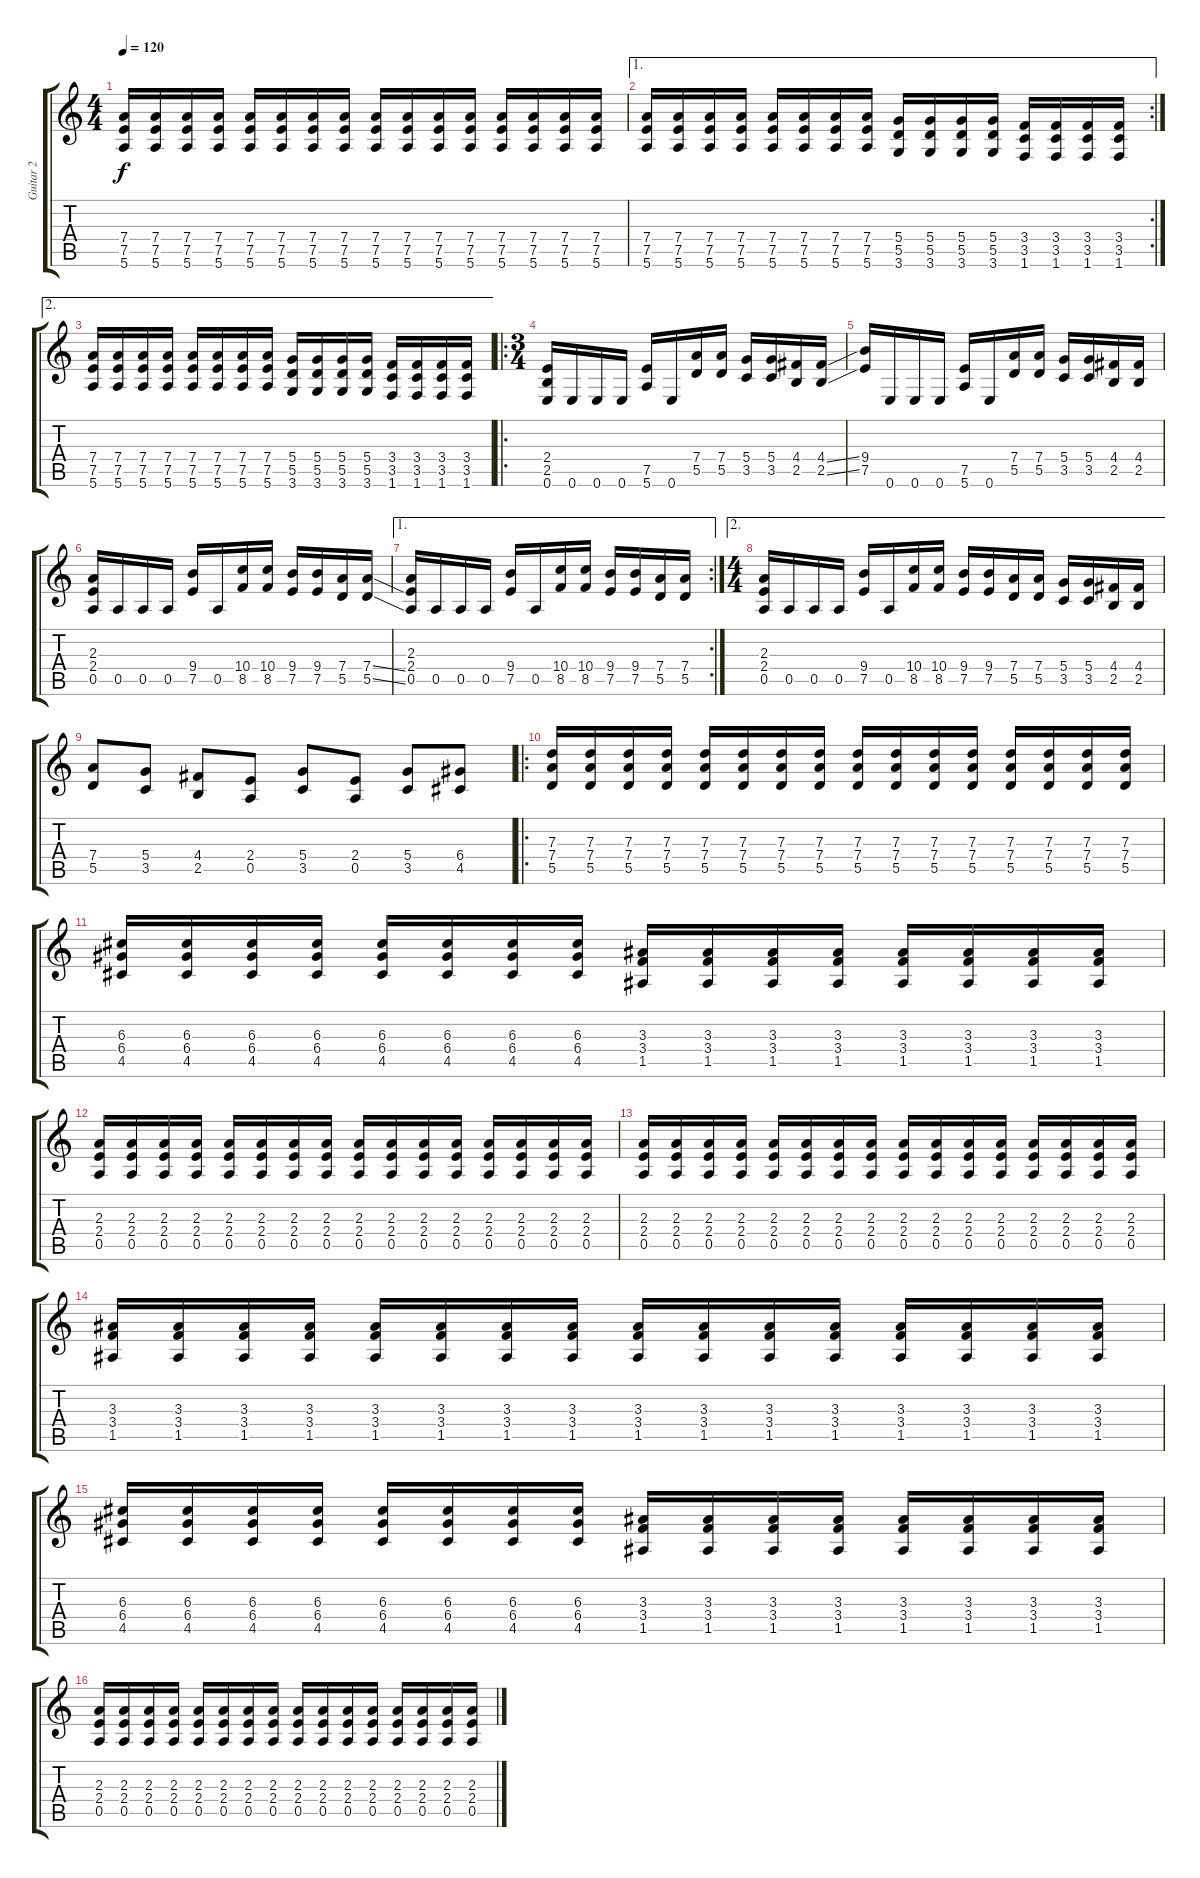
\track ("Guitar 2" "Guitar 2") {instrument overdrivenguitar}
\staff {score tabs}
\tuning (E4 B3 G3 D3 A2 E2) {hide}
\ts (4 4)
\tempo 120
\clef g2
\ks c
(7.4 7.5 5.6).16{dy f} (7.4 7.5 5.6).16 (7.4 7.5 5.6).16 (7.4 7.5 5.6).16 (7.4 7.5 5.6).16 (7.4 7.5 5.6).16 (7.4 7.5 5.6).16 (7.4 7.5 5.6).16 (7.4 7.5 5.6).16 (7.4 7.5 5.6).16 (7.4 7.5 5.6).16 (7.4 7.5 5.6).16 (7.4 7.5 5.6).16 (7.4 7.5 5.6).16 (7.4 7.5 5.6).16 (7.4 7.5 5.6).16 |
\ae 1
\rc 2
(7.4 7.5 5.6).16 (7.4 7.5 5.6).16 (7.4 7.5 5.6).16 (7.4 7.5 5.6).16 (7.4 7.5 5.6).16 (7.4 7.5 5.6).16 (7.4 7.5 5.6).16 (7.4 7.5 5.6).16 (5.4 5.5 3.6).16 (5.4 5.5 3.6).16 (5.4 5.5 3.6).16 (5.4 5.5 3.6).16 (3.4 3.5 1.6).16 (3.4 3.5 1.6).16 (3.4 3.5 1.6).16 (3.4 3.5 1.6).16 |
\ae 2
(7.4 7.5 5.6).16 (7.4 7.5 5.6).16 (7.4 7.5 5.6).16 (7.4 7.5 5.6).16 (7.4 7.5 5.6).16 (7.4 7.5 5.6).16 (7.4 7.5 5.6).16 (7.4 7.5 5.6).16 (5.4 5.5 3.6).16 (5.4 5.5 3.6).16 (5.4 5.5 3.6).16 (5.4 5.5 3.6).16 (3.4 3.5 1.6).16 (3.4 3.5 1.6).16 (3.4 3.5 1.6).16 (3.4 3.5 1.6).16 |
\ro
\ts (3 4)
(2.4 2.5 0.6).16 0.6.16 0.6.16 0.6.16 (7.5 5.6).16 0.6.16 (7.4 5.5).16 (7.4 5.5).16 (5.4 3.5).16 (5.4 3.5).16 (4.4 2.5).16 (4.4{ss} 2.5{ss}).16 |
(9.4 7.5).16 0.6.16 0.6.16 0.6.16 (7.5 5.6).16 0.6.16 (7.4 5.5).16 (7.4 5.5).16 (5.4 3.5).16 (5.4 3.5).16 (4.4 2.5).16 (4.4 2.5).16 |
(2.3 2.4 0.5).16 0.5.16 0.5.16 0.5.16 (9.4 7.5).16 0.5.16 (10.4 8.5).16 (10.4 8.5).16 (9.4 7.5).16 (9.4 7.5).16 (7.4 5.5).16 (7.4{ss} 5.5{ss}).16 |
\ae 1
\rc 2
(2.3 2.4 0.5).16 0.5.16 0.5.16 0.5.16 (9.4 7.5).16 0.5.16 (10.4 8.5).16 (10.4 8.5).16 (9.4 7.5).16 (9.4 7.5).16 (7.4 5.5).16 (7.4 5.5).16 |
\ae 2
\ts (4 4)
(2.3 2.4 0.5).16 0.5.16 0.5.16 0.5.16 (9.4 7.5).16 0.5.16 (10.4 8.5).16 (10.4 8.5).16 (9.4 7.5).16 (9.4 7.5).16 (7.4 5.5).16 (7.4 5.5).16 (5.4 3.5).16 (5.4 3.5).16 (4.4 2.5).16 (4.4 2.5).16 |
(7.4 5.5).8 (5.4 3.5).8 (4.4 2.5).8 (2.4 0.5).8 (5.4 3.5).8 (2.4 0.5).8 (5.4 3.5).8 (6.4 4.5).8 |
\ro
(7.3 7.4 5.5).16 (7.3 7.4 5.5).16 (7.3 7.4 5.5).16 (7.3 7.4 5.5).16 (7.3 7.4 5.5).16 (7.3 7.4 5.5).16 (7.3 7.4 5.5).16 (7.3 7.4 5.5).16 (7.3 7.4 5.5).16 (7.3 7.4 5.5).16 (7.3 7.4 5.5).16 (7.3 7.4 5.5).16 (7.3 7.4 5.5).16 (7.3 7.4 5.5).16 (7.3 7.4 5.5).16 (7.3 7.4 5.5).16 |
(6.3 6.4 4.5).16 (6.3 6.4 4.5).16 (6.3 6.4 4.5).16 (6.3 6.4 4.5).16 (6.3 6.4 4.5).16 (6.3 6.4 4.5).16 (6.3 6.4 4.5).16 (6.3 6.4 4.5).16 (3.3 3.4 1.5).16 (3.3 3.4 1.5).16 (3.3 3.4 1.5).16 (3.3 3.4 1.5).16 (3.3 3.4 1.5).16 (3.3 3.4 1.5).16 (3.3 3.4 1.5).16 (3.3 3.4 1.5).16 |
(2.3 2.4 0.5).16 (2.3 2.4 0.5).16 (2.3 2.4 0.5).16 (2.3 2.4 0.5).16 (2.3 2.4 0.5).16 (2.3 2.4 0.5).16 (2.3 2.4 0.5).16 (2.3 2.4 0.5).16 (2.3 2.4 0.5).16 (2.3 2.4 0.5).16 (2.3 2.4 0.5).16 (2.3 2.4 0.5).16 (2.3 2.4 0.5).16 (2.3 2.4 0.5).16 (2.3 2.4 0.5).16 (2.3 2.4 0.5).16 |
(2.3 2.4 0.5).16 (2.3 2.4 0.5).16 (2.3 2.4 0.5).16 (2.3 2.4 0.5).16 (2.3 2.4 0.5).16 (2.3 2.4 0.5).16 (2.3 2.4 0.5).16 (2.3 2.4 0.5).16 (2.3 2.4 0.5).16 (2.3 2.4 0.5).16 (2.3 2.4 0.5).16 (2.3 2.4 0.5).16 (2.3 2.4 0.5).16 (2.3 2.4 0.5).16 (2.3 2.4 0.5).16 (2.3 2.4 0.5).16 |
(3.3 3.4 1.5).16 (3.3 3.4 1.5).16 (3.3 3.4 1.5).16 (3.3 3.4 1.5).16 (3.3 3.4 1.5).16 (3.3 3.4 1.5).16 (3.3 3.4 1.5).16 (3.3 3.4 1.5).16 (3.3 3.4 1.5).16 (3.3 3.4 1.5).16 (3.3 3.4 1.5).16 (3.3 3.4 1.5).16 (3.3 3.4 1.5).16 (3.3 3.4 1.5).16 (3.3 3.4 1.5).16 (3.3 3.4 1.5).16 |
(6.3 6.4 4.5).16 (6.3 6.4 4.5).16 (6.3 6.4 4.5).16 (6.3 6.4 4.5).16 (6.3 6.4 4.5).16 (6.3 6.4 4.5).16 (6.3 6.4 4.5).16 (6.3 6.4 4.5).16 (3.3 3.4 1.5).16 (3.3 3.4 1.5).16 (3.3 3.4 1.5).16 (3.3 3.4 1.5).16 (3.3 3.4 1.5).16 (3.3 3.4 1.5).16 (3.3 3.4 1.5).16 (3.3 3.4 1.5).16 |
(2.3 2.4 0.5).16 (2.3 2.4 0.5).16 (2.3 2.4 0.5).16 (2.3 2.4 0.5).16 (2.3 2.4 0.5).16 (2.3 2.4 0.5).16 (2.3 2.4 0.5).16 (2.3 2.4 0.5).16 (2.3 2.4 0.5).16 (2.3 2.4 0.5).16 (2.3 2.4 0.5).16 (2.3 2.4 0.5).16 (2.3 2.4 0.5).16 (2.3 2.4 0.5).16 (2.3 2.4 0.5).16 (2.3 2.4 0.5).16
